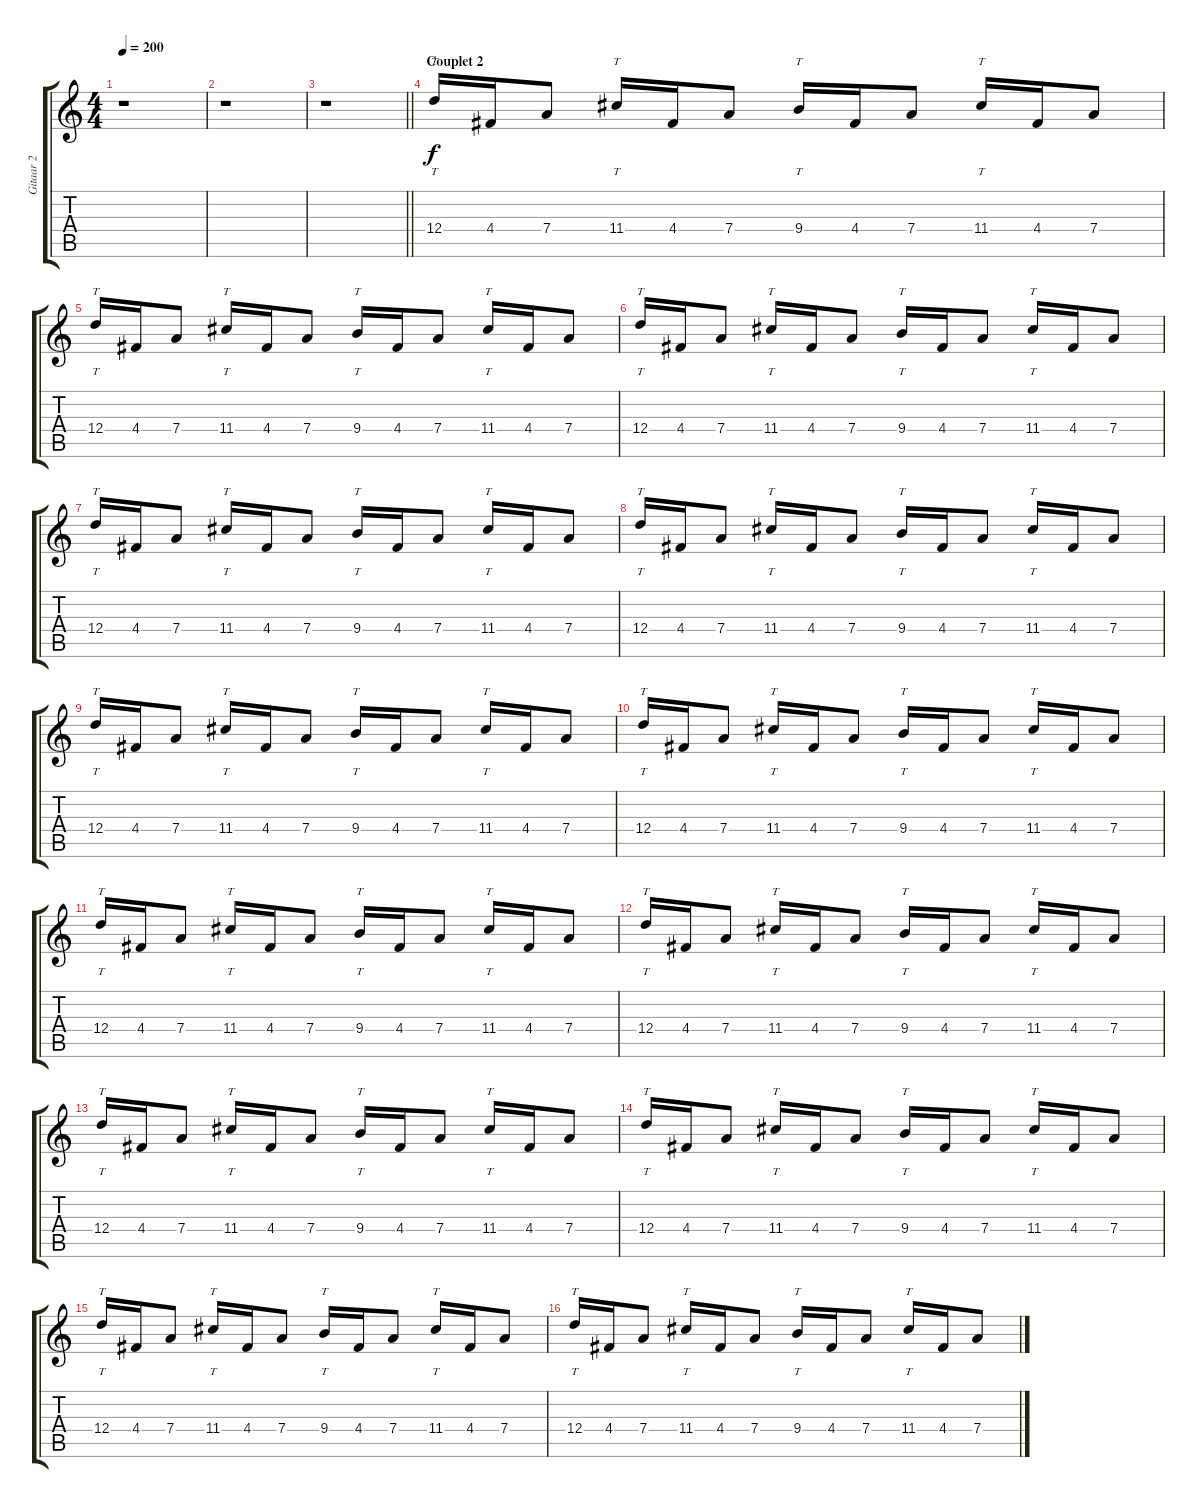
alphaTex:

\track ("Gitaar 2" "Gitaar 2") {instrument distortionguitar}
\staff {score tabs}
\tuning (E4 B3 G3 D3 A2 D2) {hide}
\ts (4 4)
\tempo 200
\clef g2
\ks c
r.1{dy f} |
r.1 |
\barLineRight lightlight
r.1 |
\section ("" "Couplet 2")
12.4.16{tt} 4.4.16 7.4.8 11.4.16{tt} 4.4.16 7.4.8 9.4.16{tt} 4.4.16 7.4.8 11.4.16{tt} 4.4.16 7.4.8 |
12.4.16{tt} 4.4.16 7.4.8 11.4.16{tt} 4.4.16 7.4.8 9.4.16{tt} 4.4.16 7.4.8 11.4.16{tt} 4.4.16 7.4.8 |
12.4.16{tt} 4.4.16 7.4.8 11.4.16{tt} 4.4.16 7.4.8 9.4.16{tt} 4.4.16 7.4.8 11.4.16{tt} 4.4.16 7.4.8 |
12.4.16{tt} 4.4.16 7.4.8 11.4.16{tt} 4.4.16 7.4.8 9.4.16{tt} 4.4.16 7.4.8 11.4.16{tt} 4.4.16 7.4.8 |
12.4.16{tt} 4.4.16 7.4.8 11.4.16{tt} 4.4.16 7.4.8 9.4.16{tt} 4.4.16 7.4.8 11.4.16{tt} 4.4.16 7.4.8 |
12.4.16{tt} 4.4.16 7.4.8 11.4.16{tt} 4.4.16 7.4.8 9.4.16{tt} 4.4.16 7.4.8 11.4.16{tt} 4.4.16 7.4.8 |
12.4.16{tt} 4.4.16 7.4.8 11.4.16{tt} 4.4.16 7.4.8 9.4.16{tt} 4.4.16 7.4.8 11.4.16{tt} 4.4.16 7.4.8 |
12.4.16{tt} 4.4.16 7.4.8 11.4.16{tt} 4.4.16 7.4.8 9.4.16{tt} 4.4.16 7.4.8 11.4.16{tt} 4.4.16 7.4.8 |
12.4.16{tt} 4.4.16 7.4.8 11.4.16{tt} 4.4.16 7.4.8 9.4.16{tt} 4.4.16 7.4.8 11.4.16{tt} 4.4.16 7.4.8 |
12.4.16{tt} 4.4.16 7.4.8 11.4.16{tt} 4.4.16 7.4.8 9.4.16{tt} 4.4.16 7.4.8 11.4.16{tt} 4.4.16 7.4.8 |
12.4.16{tt} 4.4.16 7.4.8 11.4.16{tt} 4.4.16 7.4.8 9.4.16{tt} 4.4.16 7.4.8 11.4.16{tt} 4.4.16 7.4.8 |
12.4.16{tt} 4.4.16 7.4.8 11.4.16{tt} 4.4.16 7.4.8 9.4.16{tt} 4.4.16 7.4.8 11.4.16{tt} 4.4.16 7.4.8 |
12.4.16{tt} 4.4.16 7.4.8 11.4.16{tt} 4.4.16 7.4.8 9.4.16{tt} 4.4.16 7.4.8 11.4.16{tt} 4.4.16 7.4.8
